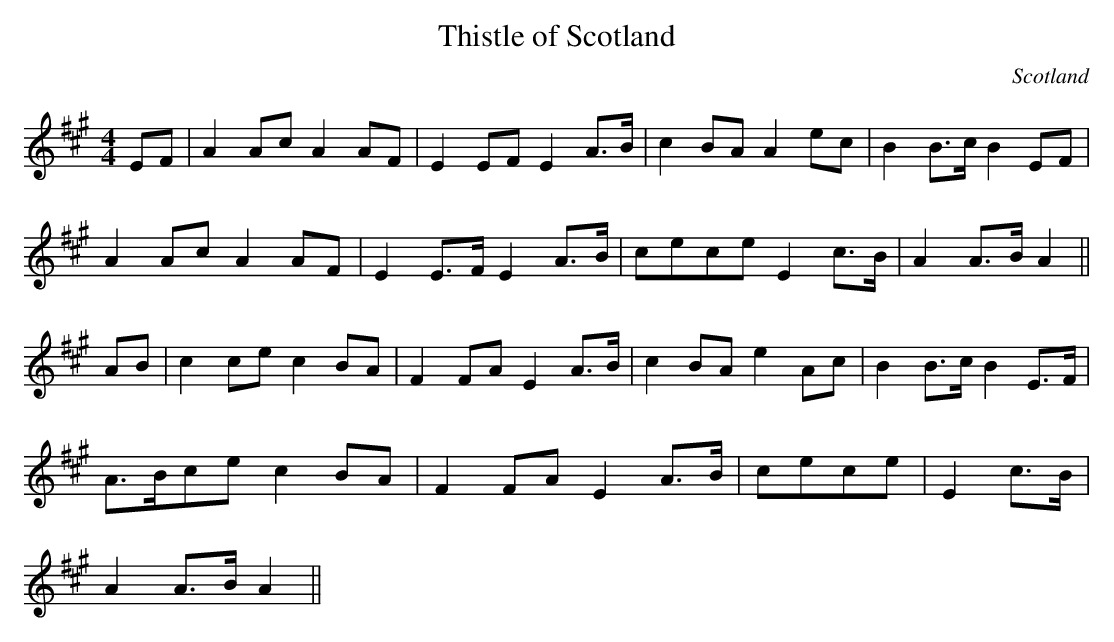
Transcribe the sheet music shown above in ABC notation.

X:1
T:Thistle of Scotland
O:Scotland
M:4/4
L:1/8
K:A
EF|A2Ac A2AF|E2EF E2A>B|c2BA A2ec|B2B>c B2EF|!
A2Ac A2AF|E2E>F E2A>B|cece E2c>B|A2A>B A2||!
AB|c2ce c2BA|F2FA E2A>B|c2BA e2Ac|B2B>c B2E>F|!
A>Bce c2BA|F2FA E2A>B|cece|E2c>B|!
A2A>B A2||!
